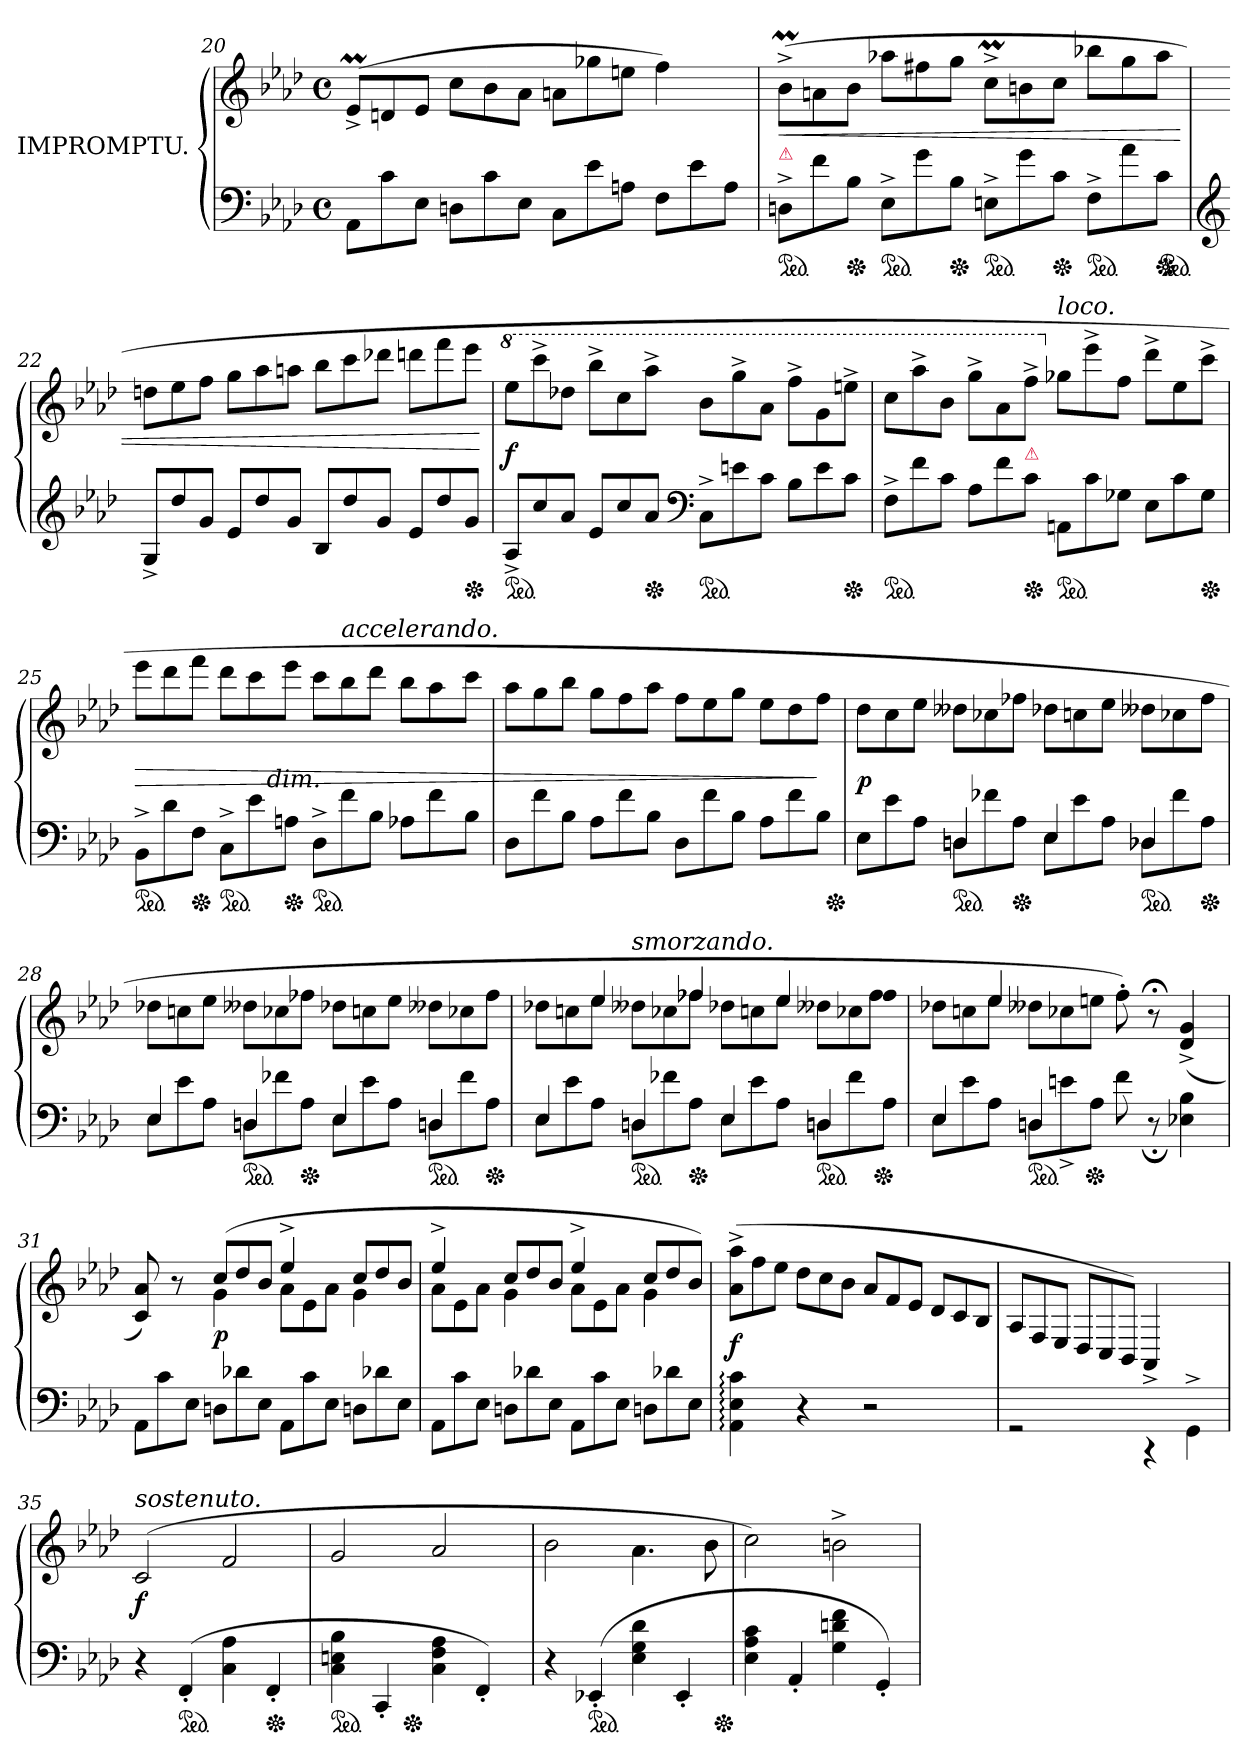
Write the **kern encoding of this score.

**kern	**kern	**dynam
*part1	*part1	*part1
*staff2	*staff1	*staff1/2
*I"IMPROMPTU.	*	*
*clefF4	*clefG2	*
*k[b-e-a-d-]	*k[b-e-a-d-]	*
*A-:	*A-:	*
*M4/4	*M4/4	*
*met(c)	*met(c)	*
*Xtuplet	*Xtuplet	*
=20	=20	=20
12AA-\L	(>12e-M^</L	.
12c	12dn	.
12E-J	12e-J	.
12Dn\L	12cc\L	.
12c	12b-	.
12E-J	12a-J	.
12C\L	12an\L	.
12e-	12gg-X	.
12AnJ	12eenJ	.
12F\L	4ff\)	.
12e-	.	.
12AJ	.	.
=21	=21	=21
!	!LO:TX:b:i:color=crimson:t=⚠	!
!	!	!LO:HP:b
*ped	*	*
12Dn^>\L	(>12b-M^>\L	<
12f	12an	.
*Xped	*	*
12B-J	12b-J	.
*ped	*	*
12E-^>\L	12aa-XL	.
12g	12ff#X	.
*Xped	*	*
12B-J	12ggJ	.
*ped	*	*
12En^>\L	12ccm^>\L	.
12g	12bn	.
*Xped	*	*
12cJ	12ccJ	.
*ped	*	*
12F^>\L	12bb-XL	.
12a-	12gg	.
*Xped	*	*
12cJ	12aa-J	.
*ped	*	*
=22	=22	=22
*clefG2	*	*
12G^</L	12ddn\L	.
12dd-	12ee-	.
12gJ	12ffJ	.
12e-/L	12gg\L	.
12dd-	12aa-	.
12gJ	12aanJ	.
12B-/L	12bb-\L	.
12dd-	12ccc	.
12gJ	12ddd-XJ	.
12e-/L	12dddn\L	.
12dd-	12fff	.
*Xped	*	*
12gJ	12eee-J	.
.	.	[
=23	=23	=23
*	*8va	*
*ped	*	*
12A-^</L	12eee-\L	f
12cc	12cccc^>	.
12a-J	12ddd-XJ	.
12e-/L	12bbb-^>\L	.
12cc	12ccc	.
*Xped	*	*
12a-J	12aaa-^>J	.
*clefF4	*	*
*ped	*	*
12C^>\L	12bb-\L	.
12en	12ggg^>	.
12cJ	12aa-J	.
12B-\L	12fff^>\L	.
12e	12gg	.
*Xped	*	*
12cJ	12eeen^>J	.
=24	=24	=24
*ped	*	*
12F^>\L	12ccc\L	.
12f	12aaa-^>	.
12cJ	12bb-J	.
12A-\L	12ggg^>\L	.
12f	12aa-	.
!	!LO:TX:b:i:color=crimson:t=⚠	!
*Xped	*	*
12cJ	12fff^>J	.
*	*X8va	*
!	!LO:TX:a:i:t=loco.	!
*ped	*	*
12AAn\L	12gg-X\L	.
12c	12eee-^>	.
12G-XJ	12ffJ	.
12E-\L	12ddd-^>\L	.
12c	12ee-	.
*Xped	*	*
12G-J	12ccc^J	.
=25	=25	=25
*	*^	*
*ped	*	*	*
12BB-^>\L	12eee-\L	4.ryy	>
12d-	12ddd-	.	.
*Xped	*	*	*
12FJ	12fffJ	.	.
*ped	*	*	*
12C^>\L	12ddd-\L	.	.
12e-	12ccc	.	.
!	!	!LO:TX:c:i:t=dim.	!
.	.	2ryy	.
*Xped	*	*	*
12AnJ	12eee-J	.	.
*ped	*	*	*
12D-^>\L	12ccc\L	.	.
!	!LO:TX:a:i:t=accelerando.	!	!
12f	12bb-	.	.
12B-J	12ddd-J	.	.
12A-X\L	12bb-\L	.	.
12f	12aa-	.	.
.	.	8ryy	.
12B-J	12cccJ	.	.
*	*v	*v	*
=26	=26	=26
12D-\L	12aa-\L	.
12f	12gg	.
12B-J	12bb-J	.
12A-\L	12gg\L	.
12f	12ff	.
12B-J	12aa-J	.
12D-\L	12ff\L	.
12f	12ee-	.
12B-J	12ggJ	.
12A-\L	12ee-\L	.
12f	12dd-	.
12B-J	12ffJ	]
*Xped	*	*
=27	=27	=27
*^	*	*
4ryy	12E-\L	12dd-\L	p
.	12e-	12cc	.
.	12A-J	12ee-J	.
*ped	*	*	*
4Dn	12Dn\L	12dd--X\L	.
.	12f-X	12cc-X	.
*Xped	*	*	*
.	12A-J	12ff-XJ	.
4E-	12E-\L	12dd-X\L	.
.	12e-	12ccn	.
.	12A-J	12ee-J	.
*ped	*	*	*
4D-X	12D-X\L	12dd--X\L	.
.	12f-	12cc-X	.
*Xped	*	*	*
.	12A-J	12ff-J	.
=28	=28	=28	=28
4E-/	12E-\L	12dd-X\L	.
.	12e-	12ccn	.
.	12A-J	12ee-J	.
*ped	*	*	*
4Dn/	12Dn\L	12dd--X\L	.
.	12f-X	12cc-X	.
*Xped	*	*	*
.	12A-J	12ff-XJ	.
4E-	12E-\L	12dd-X\L	.
.	12e-	12ccn	.
.	12A-J	12ee-J	.
*ped	*	*	*
4Dn	12Dn\L	12dd--X\L	.
.	12f-	12cc-X	.
*Xped	*	*	*
.	12A-J	12ff-J	.
=29	=29	=29	=29
*	*	*^	*
4E-/	12E-\L	12ryy	12dd-X\L	.
.	12e-	12ryy	12ccn	.
.	12A-J	4ee-/	12ee-J	.
!	!	!	!LO:TX:a:i:t=smorzando.	!
*ped	*	*	*	*
4Dn/	12Dn\L	.	12dd--X\L	.
.	12f-X	.	12cc-X	.
*Xped	*	*	*	*
.	12A-J	4ff-X/	12ff-XJ	.
4E-/	12E-\L	.	12dd-X\L	.
.	12e-	.	12ccn	.
.	12A-J	4ee-/	12ee-J	.
*ped	*	*	*	*
4Dn/	12Dn\L	.	12dd--X\L	.
.	12f-	.	12cc-X	.
!	!	!LO:N:vis=4	!	!
*Xped	*	*	*	*
.	12A-J	12ff-/	12ff-J	.
=30	=30	=30	=30	=30
4E-/	12E-\L	12ryy	12dd-X\L	.
.	12e-	12ryy	12ccn	.
.	12A-J	6ee-/	12ee-J	.
*ped	*	*	*	*
4Dn/	12Dn\L	.	12dd--X\L	.
.	12en^>	12ryy	12cc-X	.
*Xped	*	*	*	*
.	12A-J	12ryy	12eenJ	.
2ryy	8f\	8ryy	8ff'>\)	.
.	8r;<	8r;<	8ryy	.
.	4E-X\ 4B-\	(<4d-^</ 4g^</	4ryy	.
*v	*v	*	*	*
=31	=31	=31	=31
12AA-\L	8c/ 8a-/)	4ryy	.
12c	.	.	.
.	8r	.	.
12E-J	.	.	.
12Dn\L	(>12cc/L	4g	p
12d-X	12dd-	.	.
12E-J	12b-J	.	.
12AA-\L	4ee-^>/	12a-L	.
12c	.	12e-	.
12E-J	.	12a-J	.
12Dn\L	12cc/L	4g	.
12d-X	12dd-	.	.
12E-J	12b-J	.	.
=32	=32	=32	=32
12AA-\L	4ee-^>/	12a-L	.
12c	.	12e-	.
12E-J	.	12a-J	.
12Dn\L	12cc/L	4g	.
12d-X	12dd-	.	.
12E-J	12b-J	.	.
12AA-\L	4ee-^>/	12a-L	.
12c	.	12e-	.
12E-J	.	12a-J	.
12Dn\L	12cc/L	4g	.
12d-X	12dd-	.	.
12E-J	12b-J)	.	.
*	*v	*v	*
=33	=33	=33
4AA-:\ 4E-:\ 4c:\	(>12a-^>\ 12aa-^>\L	f
.	12ff	.
.	12ee-J	.
4r	12dd-\L	.
.	12cc	.
.	12b-J	.
2r	12a-/L	.
.	12f	.
.	12e-J	.
.	12d-/L	.
.	12c	.
.	12B-J	.
=34	=34	=34
2rGG	12A-/L	.
.	12F/	.
.	12E-/J	.
.	12D-/L	.
.	12C/	.
.	12BB-/J)	.
4rCC	4AA-^>/	.
4GG^<\	4ryy	.
=35	=35	=35
!	!LO:TX:a:i:t=sostenuto.	!
4r	(>2c/	f
*ped	*	*
(>4FF'</	.	.
4C\ 4A-\	2f/	.
*Xped	*	*
4FF'</	.	.
=36	=36	=36
*ped	*	*
*	*^	*
4C\ 4En\ 4B-\	2g/	4.ryy	.
4CC'</	.	.	.
*Xped	*	*	*
.	.	2ryy	.
4C\ 4F\ 4A-\	2a-/	.	.
4FF'</)	.	.	.
.	.	8ryy	.
*	*v	*v	*
=37	=37	=37
4r	2b-\	.
*ped	*	*
(>4EE-X'</	.	.
4E-\ 4G\ 4d-\	4.a-\	.
4EE-'</	.	.
.	8b-\	.
*Xped	*	*
=38	=38	=38
4E-\ 4A-\ 4c\	2cc\)	.
4AA-'</	.	.
4G\ 4dn\ 4f\	2bn^>\	.
4GG'<)	.	.
=	=	=
*-	*-	*-
